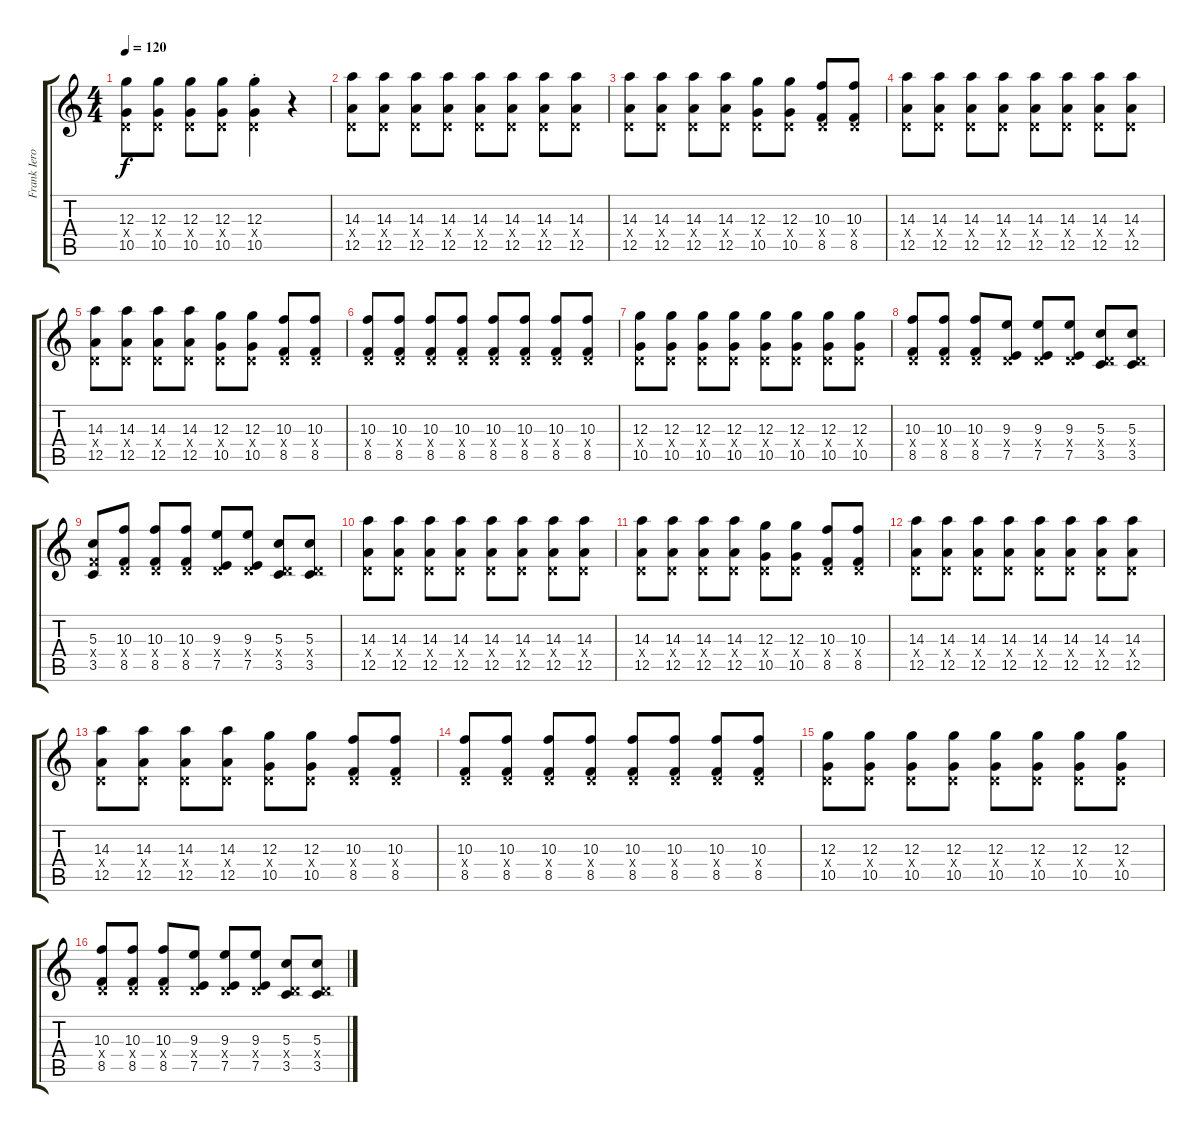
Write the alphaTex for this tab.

\track ("Frank Iero" "Frank Iero") {instrument overdrivenguitar}
\staff {score tabs}
\tuning (E4 B3 G3 D3 A2 E2) {hide}
\ts (4 4)
\tempo 120
\clef g2
\ks c
(12.3 0.4{x} 10.5).8{dy f} (12.3 0.4{x} 10.5).8 (12.3 0.4{x} 10.5).8 (12.3 0.4{x} 10.5).8 (12.3{st} 0.4{x} 10.5{st}).4 r.4 |
(14.3 0.4{x} 12.5).8 (14.3 0.4{x} 12.5).8 (14.3 0.4{x} 12.5).8 (14.3 0.4{x} 12.5).8 (14.3 0.4{x} 12.5).8 (14.3 0.4{x} 12.5).8 (14.3 0.4{x} 12.5).8 (14.3 0.4{x} 12.5).8 |
(14.3 0.4{x} 12.5).8 (14.3 0.4{x} 12.5).8 (14.3 0.4{x} 12.5).8 (14.3 0.4{x} 12.5).8 (12.3 0.4{x} 10.5).8 (12.3 0.4{x} 10.5).8 (10.3 0.4{x} 8.5).8 (10.3 0.4{x} 8.5).8 |
(14.3 0.4{x} 12.5).8 (14.3 0.4{x} 12.5).8 (14.3 0.4{x} 12.5).8 (14.3 0.4{x} 12.5).8 (14.3 0.4{x} 12.5).8 (14.3 0.4{x} 12.5).8 (14.3 0.4{x} 12.5).8 (14.3 0.4{x} 12.5).8 |
(14.3 0.4{x} 12.5).8 (14.3 0.4{x} 12.5).8 (14.3 0.4{x} 12.5).8 (14.3 0.4{x} 12.5).8 (12.3 0.4{x} 10.5).8 (12.3 0.4{x} 10.5).8 (10.3 0.4{x} 8.5).8 (10.3 0.4{x} 8.5).8 |
(10.3 0.4{x} 8.5).8 (10.3 0.4{x} 8.5).8 (10.3 0.4{x} 8.5).8 (10.3 0.4{x} 8.5).8 (10.3 0.4{x} 8.5).8 (10.3 0.4{x} 8.5).8 (10.3 0.4{x} 8.5).8 (10.3 0.4{x} 8.5).8 |
(12.3 0.4{x} 10.5).8 (12.3 0.4{x} 10.5).8 (12.3 0.4{x} 10.5).8 (12.3 0.4{x} 10.5).8 (12.3 0.4{x} 10.5).8 (12.3 0.4{x} 10.5).8 (12.3 0.4{x} 10.5).8 (12.3 0.4{x} 10.5).8 |
(10.3 0.4{x} 8.5).8 (10.3 0.4{x} 8.5).8 (10.3 0.4{x} 8.5).8 (9.3 0.4{x} 7.5).8 (9.3 0.4{x} 7.5).8 (9.3 0.4{x} 7.5).8 (5.3 0.4{x} 3.5).8 (5.3 0.4{x} 3.5).8 |
(5.3 3.4{x} 3.5).8 (10.3 0.4{x} 8.5).8 (10.3 0.4{x} 8.5).8 (10.3 0.4{x} 8.5).8 (9.3 0.4{x} 7.5).8 (9.3 0.4{x} 7.5).8 (5.3 0.4{x} 3.5).8 (5.3 0.4{x} 3.5).8 |
(14.3 0.4{x} 12.5).8 (14.3 0.4{x} 12.5).8 (14.3 0.4{x} 12.5).8 (14.3 0.4{x} 12.5).8 (14.3 0.4{x} 12.5).8 (14.3 0.4{x} 12.5).8 (14.3 0.4{x} 12.5).8 (14.3 0.4{x} 12.5).8 |
(14.3 0.4{x} 12.5).8 (14.3 0.4{x} 12.5).8 (14.3 0.4{x} 12.5).8 (14.3 0.4{x} 12.5).8 (12.3 0.4{x} 10.5).8 (12.3 0.4{x} 10.5).8 (10.3 0.4{x} 8.5).8 (10.3 0.4{x} 8.5).8 |
(14.3 0.4{x} 12.5).8 (14.3 0.4{x} 12.5).8 (14.3 0.4{x} 12.5).8 (14.3 0.4{x} 12.5).8 (14.3 0.4{x} 12.5).8 (14.3 0.4{x} 12.5).8 (14.3 0.4{x} 12.5).8 (14.3 0.4{x} 12.5).8 |
(14.3 0.4{x} 12.5).8 (14.3 0.4{x} 12.5).8 (14.3 0.4{x} 12.5).8 (14.3 0.4{x} 12.5).8 (12.3 0.4{x} 10.5).8 (12.3 0.4{x} 10.5).8 (10.3 0.4{x} 8.5).8 (10.3 0.4{x} 8.5).8 |
(10.3 0.4{x} 8.5).8 (10.3 0.4{x} 8.5).8 (10.3 0.4{x} 8.5).8 (10.3 0.4{x} 8.5).8 (10.3 0.4{x} 8.5).8 (10.3 0.4{x} 8.5).8 (10.3 0.4{x} 8.5).8 (10.3 0.4{x} 8.5).8 |
(12.3 0.4{x} 10.5).8 (12.3 0.4{x} 10.5).8 (12.3 0.4{x} 10.5).8 (12.3 0.4{x} 10.5).8 (12.3 0.4{x} 10.5).8 (12.3 0.4{x} 10.5).8 (12.3 0.4{x} 10.5).8 (12.3 0.4{x} 10.5).8 |
(10.3 0.4{x} 8.5).8 (10.3 0.4{x} 8.5).8 (10.3 0.4{x} 8.5).8 (9.3 0.4{x} 7.5).8 (9.3 0.4{x} 7.5).8 (9.3 0.4{x} 7.5).8 (5.3 0.4{x} 3.5).8 (5.3 0.4{x} 3.5).8
